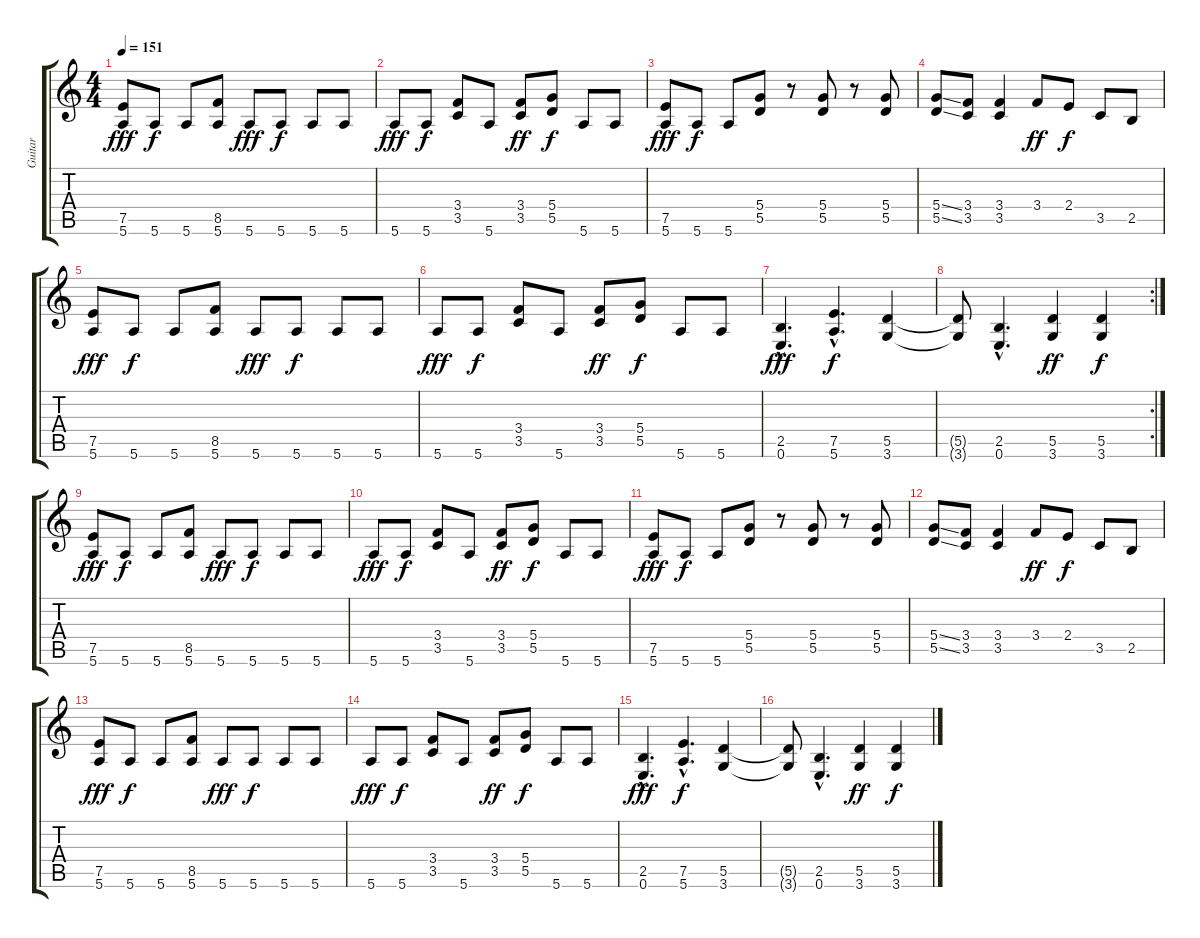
\track ("Guitar" "Guitar") {instrument distortionguitar}
\staff {score tabs}
\tuning (E4 B3 G3 D3 A2 E2) {hide}
\ts (4 4)
\tempo 151
\clef g2
\ks c
(7.5 5.6).8{dy fff} 5.6.8{dy f} 5.6.8 (8.5 5.6).8 5.6.8{dy fff} 5.6.8{dy f} 5.6.8 5.6.8 |
5.6.8{dy fff} 5.6.8{dy f} (3.4 3.5).8 5.6.8 (3.4 3.5).8{dy ff} (5.4 5.5).8{dy f} 5.6.8 5.6.8 |
(7.5 5.6).8{dy fff} 5.6.8{dy f} 5.6.8 (5.4 5.5).8 r.8 (5.4 5.5).8 r.8 (5.4 5.5).8 |
(5.4{ss} 5.5{ss}).8 (3.4 3.5).8 (3.4 3.5).4 3.4.8{dy ff} 2.4.8{dy f} 3.5.8 2.5.8 |
(7.5 5.6).8{dy fff} 5.6.8{dy f} 5.6.8 (8.5 5.6).8 5.6.8{dy fff} 5.6.8{dy f} 5.6.8 5.6.8 |
5.6.8{dy fff} 5.6.8{dy f} (3.4 3.5).8 5.6.8 (3.4 3.5).8{dy ff} (5.4 5.5).8{dy f} 5.6.8 5.6.8 |
(2.5{hac} 0.6{hac}).4{d dy fff} (7.5{hac} 5.6{hac}).4{d dy f} (5.5 3.6).4 |
\rc 2
(5.5{t} 3.6{t}).8 (2.5{hac} 0.6{hac}).4{d} (5.5 3.6).4{dy ff} (5.5 3.6).4{dy f} |
(7.5 5.6).8{dy fff} 5.6.8{dy f} 5.6.8 (8.5 5.6).8 5.6.8{dy fff} 5.6.8{dy f} 5.6.8 5.6.8 |
5.6.8{dy fff} 5.6.8{dy f} (3.4 3.5).8 5.6.8 (3.4 3.5).8{dy ff} (5.4 5.5).8{dy f} 5.6.8 5.6.8 |
(7.5 5.6).8{dy fff} 5.6.8{dy f} 5.6.8 (5.4 5.5).8 r.8 (5.4 5.5).8 r.8 (5.4 5.5).8 |
(5.4{ss} 5.5{ss}).8 (3.4 3.5).8 (3.4 3.5).4 3.4.8{dy ff} 2.4.8{dy f} 3.5.8 2.5.8 |
(7.5 5.6).8{dy fff} 5.6.8{dy f} 5.6.8 (8.5 5.6).8 5.6.8{dy fff} 5.6.8{dy f} 5.6.8 5.6.8 |
5.6.8{dy fff} 5.6.8{dy f} (3.4 3.5).8 5.6.8 (3.4 3.5).8{dy ff} (5.4 5.5).8{dy f} 5.6.8 5.6.8 |
(2.5{hac} 0.6{hac}).4{d dy fff} (7.5{hac} 5.6{hac}).4{d dy f} (5.5 3.6).4 |
(5.5{t} 3.6{t}).8 (2.5{hac} 0.6{hac}).4{d} (5.5 3.6).4{dy ff} (5.5 3.6).4{dy f}
